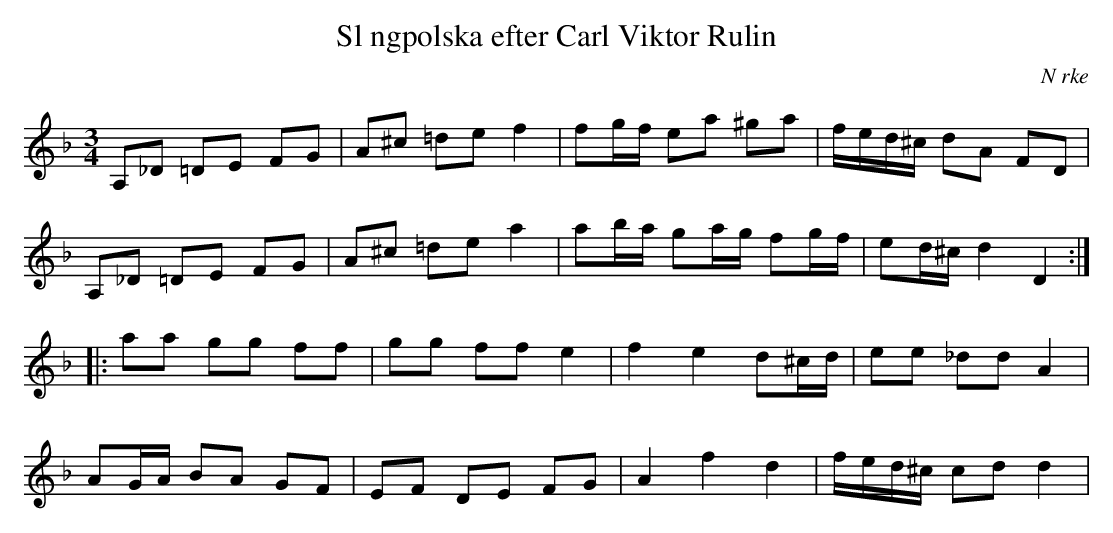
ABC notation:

X:1
T:Sl ngpolska efter Carl Viktor Rulin
L:1/8
M:3/4
O: N rke
K:Dm
A,_D =DE FG | A^c =de f2 | fg/f/ ea ^ga | f/e/d/^c/ dA FD |$ A,_D =DE FG | A^c =de a2 |
ab/a/ ga/g/ fg/f/ | ed/^c/ d2 D2 ::$ aa gg ff | gg ff e2 | f2 e2 d^c/d/ | ee _dd A2 |$
AG/A/ BA GF | EF DE FG | A2 f2 d2 | f/e/d/^c/ cd d2 |
